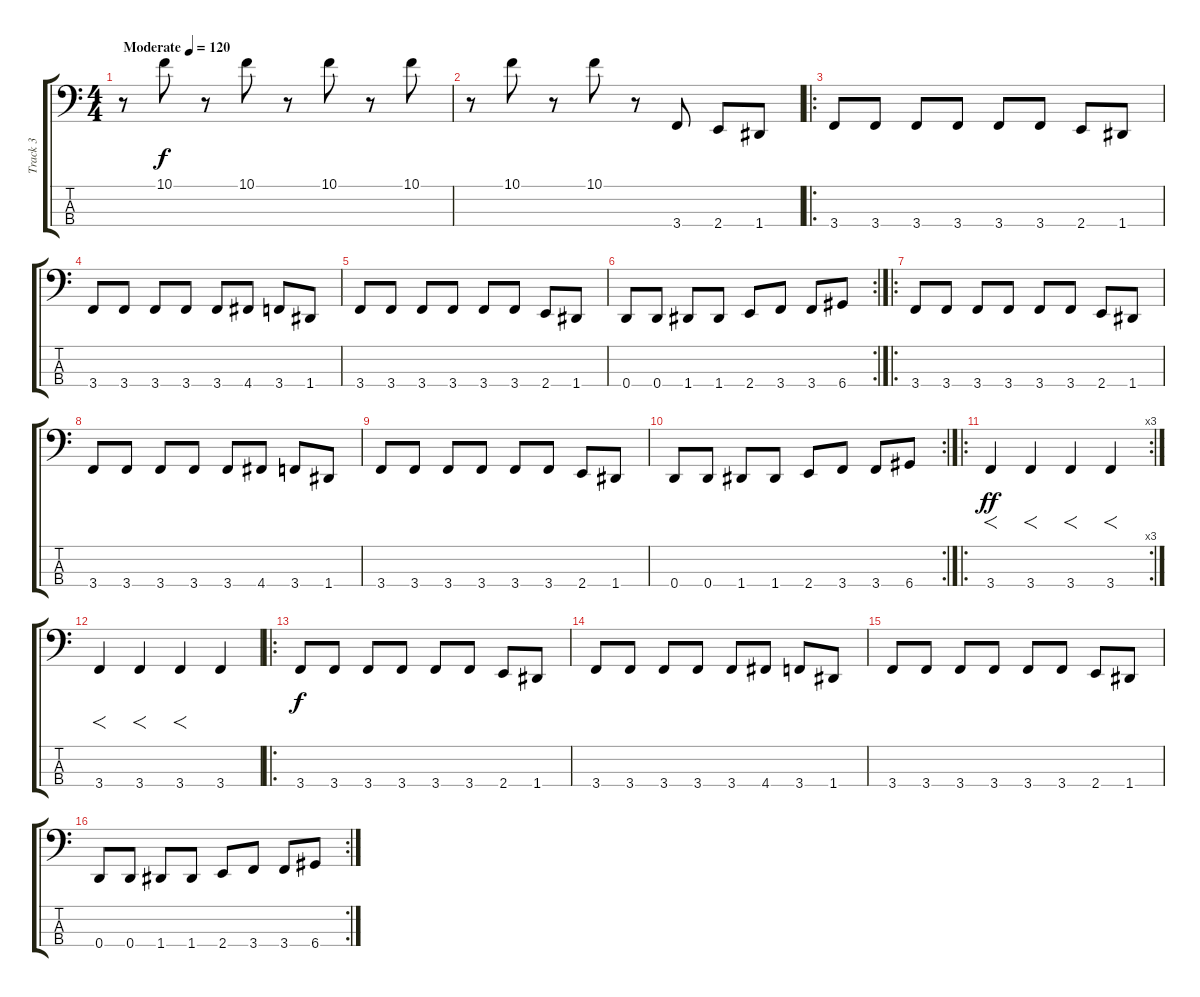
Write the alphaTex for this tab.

\track ("Track 3" "Track 3") {instrument electricbasspick}
\staff {score tabs}
\tuning (G2 D2 A1 D1) {hide}
\ts (4 4)
\tempo (120 "Moderate")
\clef f4
\ks c
r.8{dy f instrument electricbasspick} 10.1.8 r.8 10.1.8 r.8 10.1.8 r.8 10.1.8 |
r.8 10.1.8 r.8 10.1.8 r.8 3.4.8 2.4.8 1.4.8 |
\ro
3.4.8 3.4.8 3.4.8 3.4.8 3.4.8 3.4.8 2.4.8 1.4.8 |
3.4.8 3.4.8 3.4.8 3.4.8 3.4.8 4.4.8 3.4.8 1.4.8 |
3.4.8 3.4.8 3.4.8 3.4.8 3.4.8 3.4.8 2.4.8 1.4.8 |
\rc 2
0.4.8 0.4.8 1.4.8 1.4.8 2.4.8 3.4.8 3.4.8 6.4.8 |
\ro
3.4.8 3.4.8 3.4.8 3.4.8 3.4.8 3.4.8 2.4.8 1.4.8 |
3.4.8 3.4.8 3.4.8 3.4.8 3.4.8 4.4.8 3.4.8 1.4.8 |
3.4.8 3.4.8 3.4.8 3.4.8 3.4.8 3.4.8 2.4.8 1.4.8 |
\rc 2
0.4.8 0.4.8 1.4.8 1.4.8 2.4.8 3.4.8 3.4.8 6.4.8 |
\ro
\rc 3
3.4.4{f dy ff} 3.4.4{f} 3.4.4{f} 3.4.4{f} |
3.4.4{f} 3.4.4{f} 3.4.4{f} 3.4.4 |
\ro
3.4.8{dy f} 3.4.8 3.4.8 3.4.8 3.4.8 3.4.8 2.4.8 1.4.8 |
3.4.8 3.4.8 3.4.8 3.4.8 3.4.8 4.4.8 3.4.8 1.4.8 |
3.4.8 3.4.8 3.4.8 3.4.8 3.4.8 3.4.8 2.4.8 1.4.8 |
\rc 2
0.4.8 0.4.8 1.4.8 1.4.8 2.4.8 3.4.8 3.4.8 6.4.8
